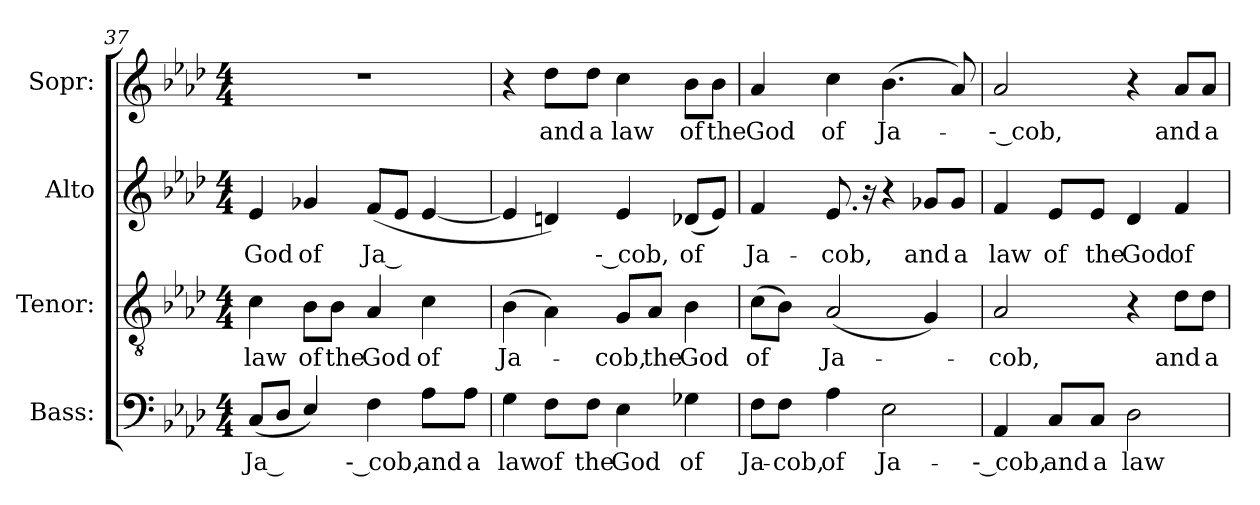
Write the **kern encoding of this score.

**kern	**text	**kern	**text	**kern	**text	**kern	**text
*part4	*part4	*part3	*part3	*part2	*part2	*part1	*part1
*staff4	*staff4	*staff3	*staff3	*staff2	*staff2	*staff1	*staff1
*I"Bass:	*	*I"Tenor:	*	*I"Alto	*	*I"Sopr:	*
!!LO:LB:g=z
*clefF4	*	*clefGv2	*	*clefG2	*	*clefG2	*
*	*	*ITrd7c12	*	*	*	*	*
*k[b-e-a-d-]	*	*k[b-e-a-d-]	*	*k[b-e-a-d-]	*	*k[b-e-a-d-]	*
*A-:	*	*A-:	*	*A-:	*	*A-:	*
*M4/4	*	*M4/4	*	*M4/4	*	*M4/4	*
=37	=37	=37	=37	=37	=37	=37	=37
!	!LO:LY:b:color=#000000	!	!	!	!	!	!
!	!	!	!LO:LY:b:color=#000000	!	!	!	!
!	!	!	!	!	!LO:LY:b:color=#000000	!	!
(8Ci/L	Ja --	4Ci\	law	4e-i/	God	1r	.
8D-i/J	.	.	.	.	.	.	.
!	!	!	!LO:LY:b:color=#000000	!	!	!	!
!	!	!	!	!	!LO:LY:b:color=#000000	!	!
4E-i/)	.	8BB-i\L	of	4g-Xi/	of	.	.
!	!	!	!LO:LY:b:color=#000000	!	!	!	!
.	.	8BB-i\J	the	.	.	.	.
!	!LO:LY:b:color=#000000	!	!	!	!	!	!
!	!	!	!LO:LY:b:color=#000000	!	!	!	!
!	!	!	!	!	!LO:LY:b:color=#000000	!	!
4Fi\	-- cob,	4AA-i/	God	(8fi/L	Ja --	.	.
.	.	.	.	8e-i/J	.	.	.
!	!LO:LY:b:color=#000000	!	!	!	!	!	!
!	!	!	!LO:LY:b:color=#000000	!	!	!	!
8A-i\L	and	4Ci\	of	[4e-i/	.	.	.
!	!LO:LY:b:color=#000000	!	!	!	!	!	!
8A-i\J	a	.	.	.	.	.	.
=38	=38	=38	=38	=38	=38	=38	=38
!	!LO:LY:b:color=#000000	!	!	!	!	!	!
!	!	!	!LO:LY:b:color=#000000	!	!	!	!
4Gi\	law	(4BB-i\	Ja-	4e-i/]	.	4r	.
!	!LO:LY:b:color=#000000	!	!	!	!	!	!
!	!	!	!	!	!	!	!LO:LY:b:color=#000000
8Fi\L	of	4AA-i\)	.	4dni/)	.	8dd-i\L	and
!	!LO:LY:b:color=#000000	!	!	!	!	!	!
!	!	!	!	!	!	!	!LO:LY:b:color=#000000
8Fi\J	the	.	.	.	.	8dd-i\J	a
!	!LO:LY:b:color=#000000	!	!	!	!	!	!
!	!	!	!LO:LY:b:color=#000000	!	!	!	!
!	!	!	!	!	!LO:LY:b:color=#000000	!	!
!	!	!	!	!	!	!	!LO:LY:b:color=#000000
4E-i\	God	8GGi/L	-cob,	4e-i/	-- cob,	4cci\	law
!	!	!	!LO:LY:b:color=#000000	!	!	!	!
.	.	8AA-i/J	the	.	.	.	.
!	!LO:LY:b:color=#000000	!	!	!	!	!	!
!	!	!	!LO:LY:b:color=#000000	!	!	!	!
!	!	!	!	!	!LO:LY:b:color=#000000	!	!
!	!	!	!	!	!	!	!LO:LY:b:color=#000000
4G-Xi\	of	4BB-i\	God	(8d-Xi/L	of	8b-i\L	of
!	!	!	!	!	!	!	!LO:LY:b:color=#000000
.	.	.	.	8e-i/J)	.	8b-i\J	the
=39	=39	=39	=39	=39	=39	=39	=39
!	!LO:LY:b:color=#000000	!	!	!	!	!	!
!	!	!	!LO:LY:b:color=#000000	!	!	!	!
!	!	!	!	!	!LO:LY:b:color=#000000	!	!
!	!	!	!	!	!	!	!LO:LY:b:color=#000000
8Fi\L	Ja-	(8Ci\L	of	4fi/	Ja-	4a-i/	God
!	!LO:LY:b:color=#000000	!	!	!	!	!	!
8Fi\J	-cob,	8BB-i\J)	.	.	.	.	.
!	!LO:LY:b:color=#000000	!	!	!	!	!	!
!	!	!	!LO:LY:b:color=#000000	!	!	!	!
!	!	!	!	!	!LO:LY:b:color=#000000	!	!
!	!	!	!	!	!	!	!LO:LY:b:color=#000000
4A-i\	of	(2AA-i/	Ja-	8.e-i/	-cob,	4cci\	of
.	.	.	.	16r	.	.	.
!	!LO:LY:b:color=#000000	!	!	!	!	!	!
!	!	!	!	!	!	!	!LO:LY:b:color=#000000
2E-i\	Ja-	.	.	4r	.	(4.b-i\	Ja-
!	!	!	!	!	!LO:LY:b:color=#000000	!	!
.	.	4GGi/)	.	8g-Xi/L	and	.	.
!	!	!	!	!	!LO:LY:b:color=#000000	!	!
.	.	.	.	8g-i/J	a	8a-i/)	.
!!LO:LB:g=z
=40	=40	=40	=40	=40	=40	=40	=40
!	!LO:LY:b:color=#000000	!	!	!	!	!	!
!	!	!	!LO:LY:b:color=#000000	!	!	!	!
!	!	!	!	!	!LO:LY:b:color=#000000	!	!
!	!	!	!	!	!	!	!LO:LY:b:color=#000000
4AA-i/	-- cob,	2AA-i/	-cob,	4fi/	law	2a-i/	-- cob,
!	!LO:LY:b:color=#000000	!	!	!	!	!	!
!	!	!	!	!	!LO:LY:b:color=#000000	!	!
8Ci/L	and	.	.	8e-i/L	of	.	.
!	!LO:LY:b:color=#000000	!	!	!	!	!	!
!	!	!	!	!	!LO:LY:b:color=#000000	!	!
8Ci/J	a	.	.	8e-i/J	the	.	.
!	!LO:LY:b:color=#000000	!	!	!	!	!	!
!	!	!	!	!	!LO:LY:b:color=#000000	!	!
2D-i\	law	4r	.	4d-i/	God	4r	.
!	!	!	!LO:LY:b:color=#000000	!	!	!	!
!	!	!	!	!	!LO:LY:b:color=#000000	!	!
!	!	!	!	!	!	!	!LO:LY:b:color=#000000
.	.	8D-i\L	and	4fi/	of	8a-i/L	and
!	!	!	!LO:LY:b:color=#000000	!	!	!	!
!	!	!	!	!	!	!	!LO:LY:b:color=#000000
.	.	8D-i\J	a	.	.	8a-i/J	a
=	=	=	=	=	=	=	=
*-	*-	*-	*-	*-	*-	*-	*-
